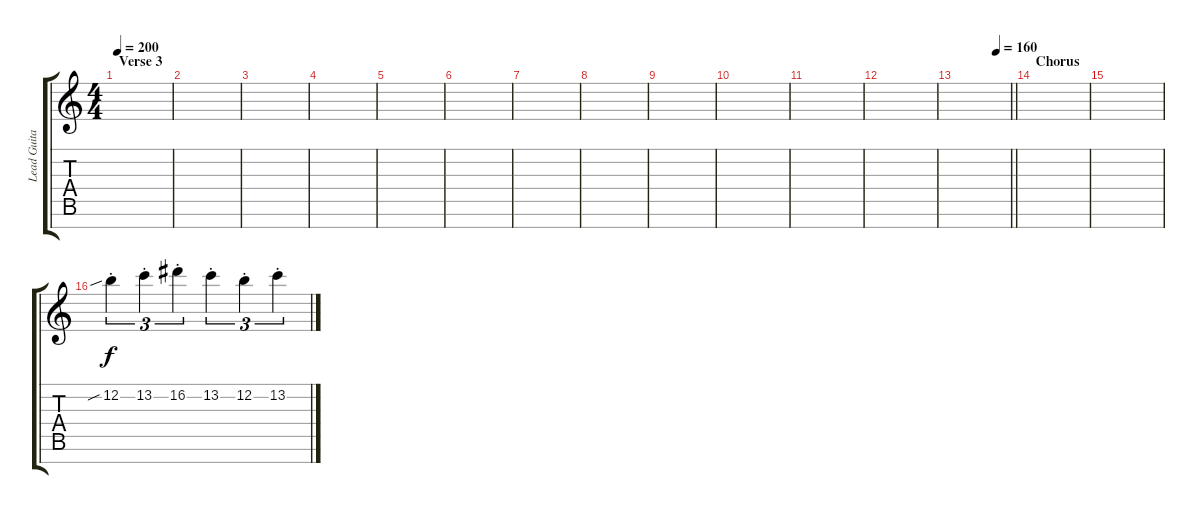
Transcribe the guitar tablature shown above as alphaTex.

\track ("Lead Guitar" "Lead Guita") {instrument distortionguitar}
\staff {score tabs}
\tuning (E4 B3 G3 D3 A2 E2 B1) {hide}
\ts (4 4)
\section ("" "Verse 3")
\tempo 200
\clef g2
\ks c
|
|
|
|
|
|
|
|
|
|
|
|
\tempo (160 0.75)
\barLineRight lightlight
|
\section ("" "Chorus")
|
|
12.2{sib st}.4{tu (3 2)} 13.2{st}.4{tu (3 2)} 16.2{st}.4{tu (3 2)} 13.2{st}.4{tu (3 2)} 12.2{st}.4{tu (3 2)} 13.2{st}.4{tu (3 2)}
